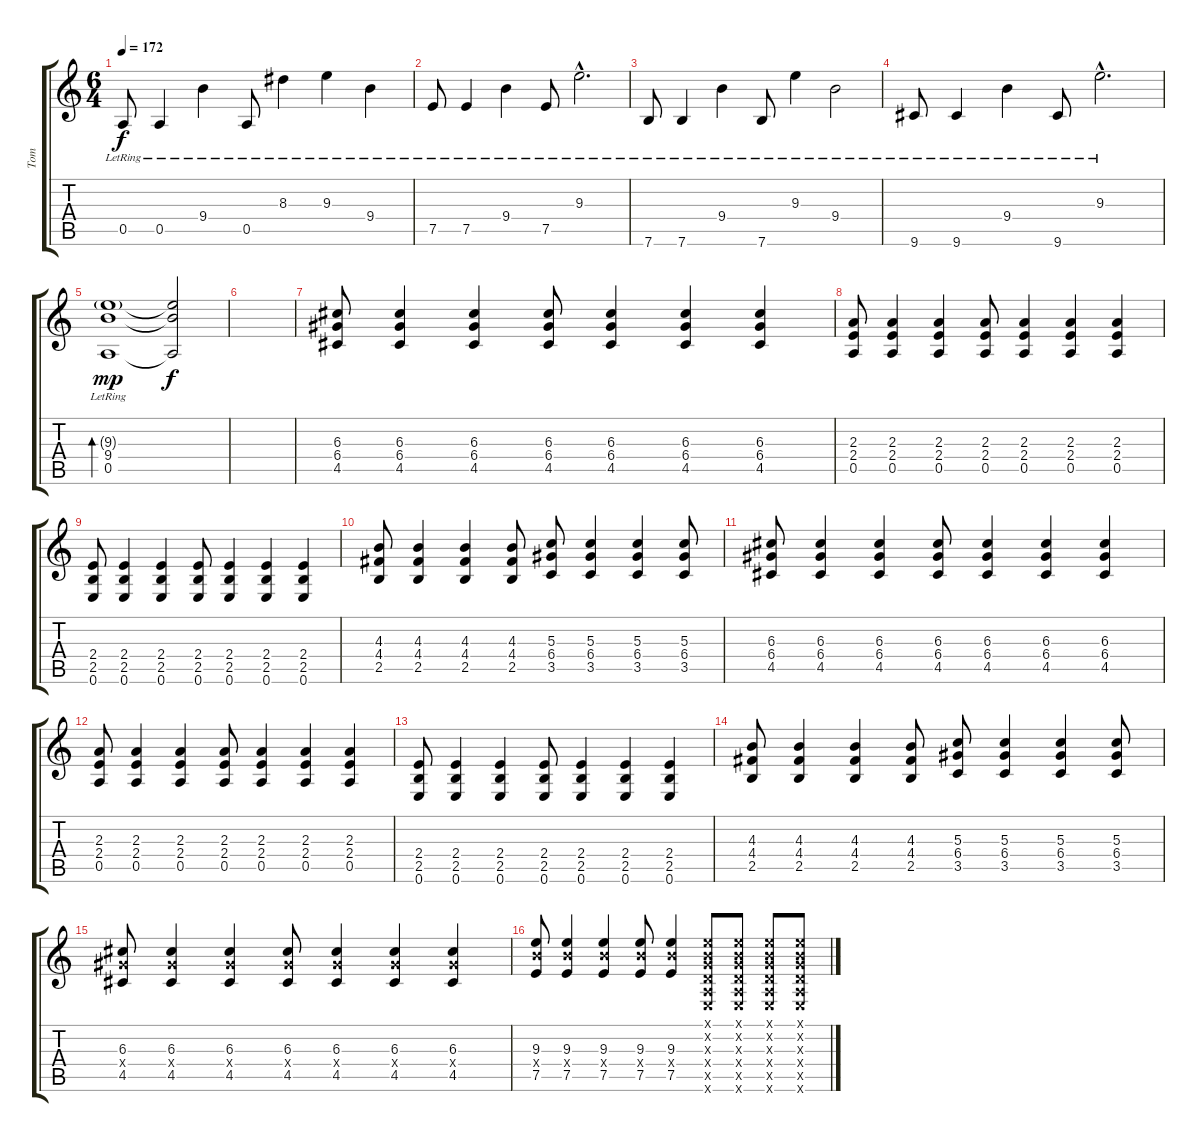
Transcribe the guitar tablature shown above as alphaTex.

\track ("Tom" "Tom") {instrument electricguitarclean}
\staff {score tabs}
\tuning (E4 B3 G3 D3 A2 E2) {hide}
\ts (6 4)
\tempo 172
\clef g2
\ks c
0.5{lr}.8{dy f} 0.5{lr}.4 9.4{lr}.4 0.5{lr}.8 8.3{lr}.4 9.3{lr}.4 9.4{lr}.4 |
7.5{lr}.8 7.5{lr}.4 9.4{lr}.4 7.5{lr}.8 9.3{hac lr}.2{d} |
7.6{lr}.8 7.6{lr}.4 9.4{lr}.4 7.6{lr}.8 9.3{lr}.4 9.4{lr}.2 |
9.6{lr}.8 9.6{lr}.4 9.4{lr}.4 9.6{lr}.8 9.3{hac lr}.2{d} |
(9.3{g} 9.4 0.5{lr}).1{bd 480 dy mp} (9.3{t} 9.4{t} 0.5{t}).2{dy f} |
|
(6.3 6.4 4.5).8{instrument distortionguitar} (6.3 6.4 4.5).4 (6.3 6.4 4.5).4 (6.3 6.4 4.5).8 (6.3 6.4 4.5).4 (6.3 6.4 4.5).4 (6.3 6.4 4.5).4 |
(2.3 2.4 0.5).8 (2.3 2.4 0.5).4 (2.3 2.4 0.5).4 (2.3 2.4 0.5).8 (2.3 2.4 0.5).4 (2.3 2.4 0.5).4 (2.3 2.4 0.5).4 |
(2.4 2.5 0.6).8 (2.4 2.5 0.6).4 (2.4 2.5 0.6).4 (2.4 2.5 0.6).8 (2.4 2.5 0.6).4 (2.4 2.5 0.6).4 (2.4 2.5 0.6).4 |
(4.3 4.4 2.5).8 (4.3 4.4 2.5).4 (4.3 4.4 2.5).4 (4.3 4.4 2.5).8 (5.3 6.4 3.5).8 (5.3 6.4 3.5).4 (5.3 6.4 3.5).4 (5.3 6.4 3.5).8 |
(6.3 6.4 4.5).8 (6.3 6.4 4.5).4 (6.3 6.4 4.5).4 (6.3 6.4 4.5).8 (6.3 6.4 4.5).4 (6.3 6.4 4.5).4 (6.3 6.4 4.5).4 |
(2.3 2.4 0.5).8 (2.3 2.4 0.5).4 (2.3 2.4 0.5).4 (2.3 2.4 0.5).8 (2.3 2.4 0.5).4 (2.3 2.4 0.5).4 (2.3 2.4 0.5).4 |
(2.4 2.5 0.6).8 (2.4 2.5 0.6).4 (2.4 2.5 0.6).4 (2.4 2.5 0.6).8 (2.4 2.5 0.6).4 (2.4 2.5 0.6).4 (2.4 2.5 0.6).4 |
(4.3 4.4 2.5).8 (4.3 4.4 2.5).4 (4.3 4.4 2.5).4 (4.3 4.4 2.5).8 (5.3 6.4 3.5).8 (5.3 6.4 3.5).4 (5.3 6.4 3.5).4 (5.3 6.4 3.5).8 |
(6.3 6.4{x} 4.5).8 (6.3 6.4{x} 4.5).4 (6.3 6.4{x} 4.5).4 (6.3 6.4{x} 4.5).8 (6.3 6.4{x} 4.5).4 (6.3 6.4{x} 4.5).4 (6.3 6.4{x} 4.5).4 |
(9.3 9.4{x} 7.5).8 (9.3 9.4{x} 7.5).4 (9.3 9.4{x} 7.5).4 (9.3 9.4{x} 7.5).8 (9.3 9.4{x} 7.5).4 (0.1{x} 0.2{x} 0.3{x} 0.4{x} 0.5{x} 0.6{x}).8 (0.1{x} 0.2{x} 0.3{x} 0.4{x} 0.5{x} 0.6{x}).8 (0.1{x} 0.2{x} 0.3{x} 0.4{x} 0.5{x} 0.6{x}).8 (0.1{x} 0.2{x} 0.3{x} 0.4{x} 0.5{x} 0.6{x}).8
